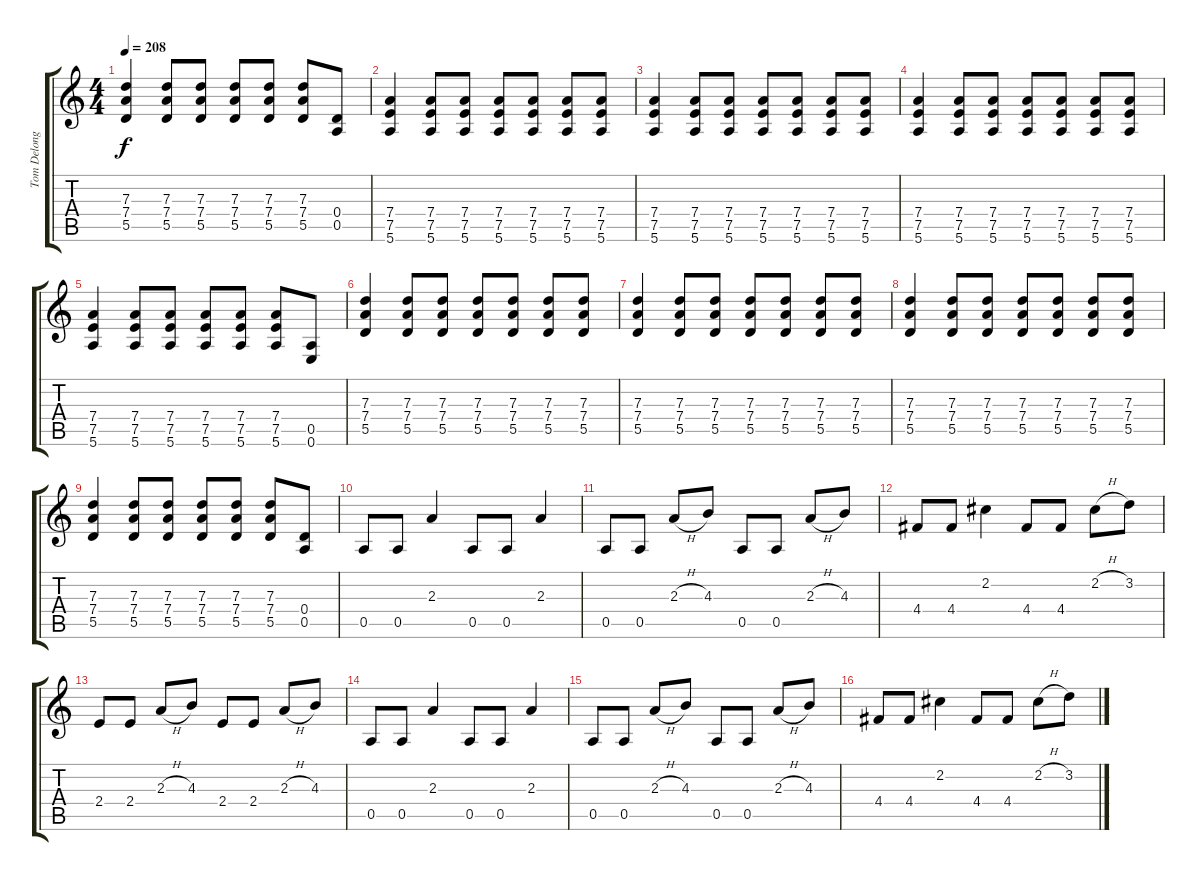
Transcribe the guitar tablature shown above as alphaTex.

\track ("Tom Delonge - Gtr. 1" "Tom Delong") {instrument distortionguitar}
\staff {score tabs}
\tuning (E4 B3 G3 D3 A2 E2) {hide}
\ts (4 4)
\tempo 208
\clef g2
\ks c
(7.3 7.4 5.5).4{dy f} (7.3 7.4 5.5).8 (7.3 7.4 5.5).8 (7.3 7.4 5.5).8 (7.3 7.4 5.5).8 (7.3 7.4 5.5).8 (0.4 0.5).8 |
(7.4 7.5 5.6).4 (7.4 7.5 5.6).8 (7.4 7.5 5.6).8 (7.4 7.5 5.6).8 (7.4 7.5 5.6).8 (7.4 7.5 5.6).8 (7.4 7.5 5.6).8 |
(7.4 7.5 5.6).4 (7.4 7.5 5.6).8 (7.4 7.5 5.6).8 (7.4 7.5 5.6).8 (7.4 7.5 5.6).8 (7.4 7.5 5.6).8 (7.4 7.5 5.6).8 |
(7.4 7.5 5.6).4 (7.4 7.5 5.6).8 (7.4 7.5 5.6).8 (7.4 7.5 5.6).8 (7.4 7.5 5.6).8 (7.4 7.5 5.6).8 (7.4 7.5 5.6).8 |
(7.4 7.5 5.6).4 (7.4 7.5 5.6).8 (7.4 7.5 5.6).8 (7.4 7.5 5.6).8 (7.4 7.5 5.6).8 (7.4 7.5 5.6).8 (0.5 0.6).8 |
(7.3 7.4 5.5).4 (7.3 7.4 5.5).8 (7.3 7.4 5.5).8 (7.3 7.4 5.5).8 (7.3 7.4 5.5).8 (7.3 7.4 5.5).8 (7.3 7.4 5.5).8 |
(7.3 7.4 5.5).4 (7.3 7.4 5.5).8 (7.3 7.4 5.5).8 (7.3 7.4 5.5).8 (7.3 7.4 5.5).8 (7.3 7.4 5.5).8 (7.3 7.4 5.5).8 |
(7.3 7.4 5.5).4 (7.3 7.4 5.5).8 (7.3 7.4 5.5).8 (7.3 7.4 5.5).8 (7.3 7.4 5.5).8 (7.3 7.4 5.5).8 (7.3 7.4 5.5).8 |
(7.3 7.4 5.5).4 (7.3 7.4 5.5).8 (7.3 7.4 5.5).8 (7.3 7.4 5.5).8 (7.3 7.4 5.5).8 (7.3 7.4 5.5).8 (0.4 0.5).8 |
0.5.8{instrument electricguitarmuted} 0.5.8 2.3.4{instrument distortionguitar} 0.5.8{instrument electricguitarmuted} 0.5.8 2.3.4{instrument distortionguitar} |
0.5.8{instrument electricguitarmuted} 0.5.8 2.3{h}.8{instrument distortionguitar} 4.3.8 0.5.8{instrument electricguitarmuted} 0.5.8 2.3{h}.8{instrument distortionguitar} 4.3.8 |
4.4.8{instrument electricguitarmuted} 4.4.8 2.2.4{instrument distortionguitar} 4.4.8{instrument electricguitarmuted} 4.4.8 2.2{h}.8{instrument distortionguitar} 3.2.8 |
2.4.8{instrument electricguitarmuted} 2.4.8 2.3{h}.8{instrument distortionguitar} 4.3.8 2.4.8{instrument electricguitarmuted} 2.4.8 2.3{h}.8{instrument distortionguitar} 4.3.8 |
0.5.8{instrument electricguitarmuted} 0.5.8 2.3.4{instrument distortionguitar} 0.5.8{instrument electricguitarmuted} 0.5.8 2.3.4{instrument distortionguitar} |
0.5.8{instrument electricguitarmuted} 0.5.8 2.3{h}.8{instrument distortionguitar} 4.3.8 0.5.8{instrument electricguitarmuted} 0.5.8 2.3{h}.8{instrument distortionguitar} 4.3.8 |
4.4.8{instrument electricguitarmuted} 4.4.8 2.2.4{instrument distortionguitar} 4.4.8{instrument electricguitarmuted} 4.4.8 2.2{h}.8{instrument distortionguitar} 3.2.8
